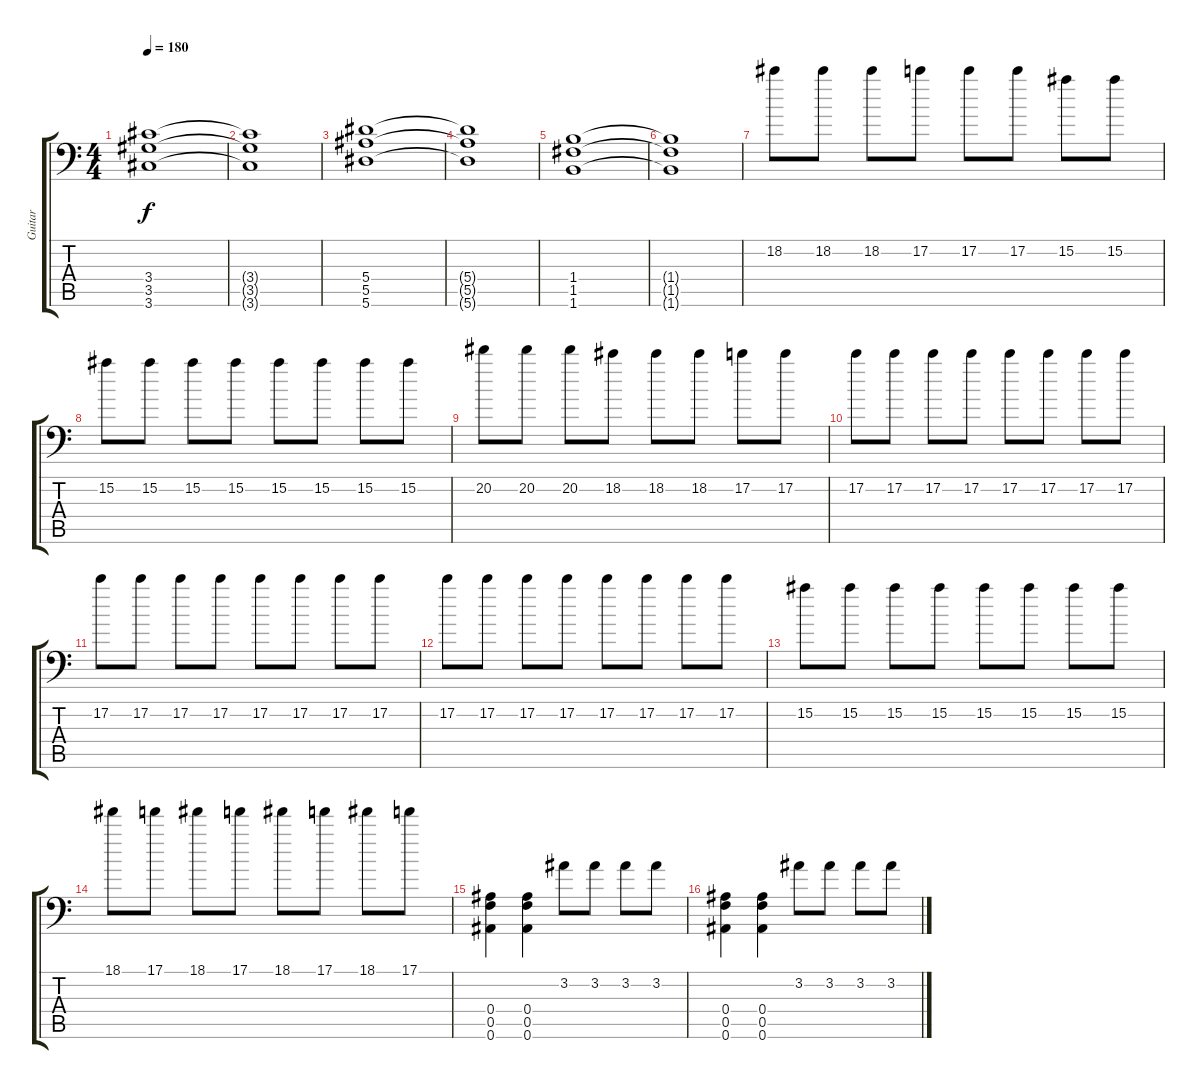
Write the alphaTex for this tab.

\track ("Guitar" "Guitar") {instrument distortionguitar}
\staff {score tabs}
\tuning (C4 G3 Eb3 Bb2 F2 Bb1) {hide}
\ts (4 4)
\tempo 180
\clef f4
\ks c
(3.4 3.5 3.6).1{dy f} |
(3.4{t} 3.5{t} 3.6{t}).1 |
(5.4 5.5 5.6).1 |
(5.4{t} 5.5{t} 5.6{t}).1 |
(1.4 1.5 1.6).1 |
(1.4{t} 1.5{t} 1.6{t}).1 |
18.2.8 18.2.8 18.2.8 17.2.8 17.2.8 17.2.8 15.2.8 15.2.8 |
15.2.8 15.2.8 15.2.8 15.2.8 15.2.8 15.2.8 15.2.8 15.2.8 |
20.2.8 20.2.8 20.2.8 18.2.8 18.2.8 18.2.8 17.2.8 17.2.8 |
17.2.8 17.2.8 17.2.8 17.2.8 17.2.8 17.2.8 17.2.8 17.2.8 |
17.2.8 17.2.8 17.2.8 17.2.8 17.2.8 17.2.8 17.2.8 17.2.8 |
17.2.8 17.2.8 17.2.8 17.2.8 17.2.8 17.2.8 17.2.8 17.2.8 |
15.2.8 15.2.8 15.2.8 15.2.8 15.2.8 15.2.8 15.2.8 15.2.8 |
18.1.8 17.1.8 18.1.8 17.1.8 18.1.8 17.1.8 18.1.8 17.1.8 |
(0.4 0.5 0.6).4 (0.4 0.5 0.6).4 3.2.8 3.2.8 3.2.8 3.2.8 |
(0.4 0.5 0.6).4 (0.4 0.5 0.6).4 3.2.8 3.2.8 3.2.8 3.2.8
